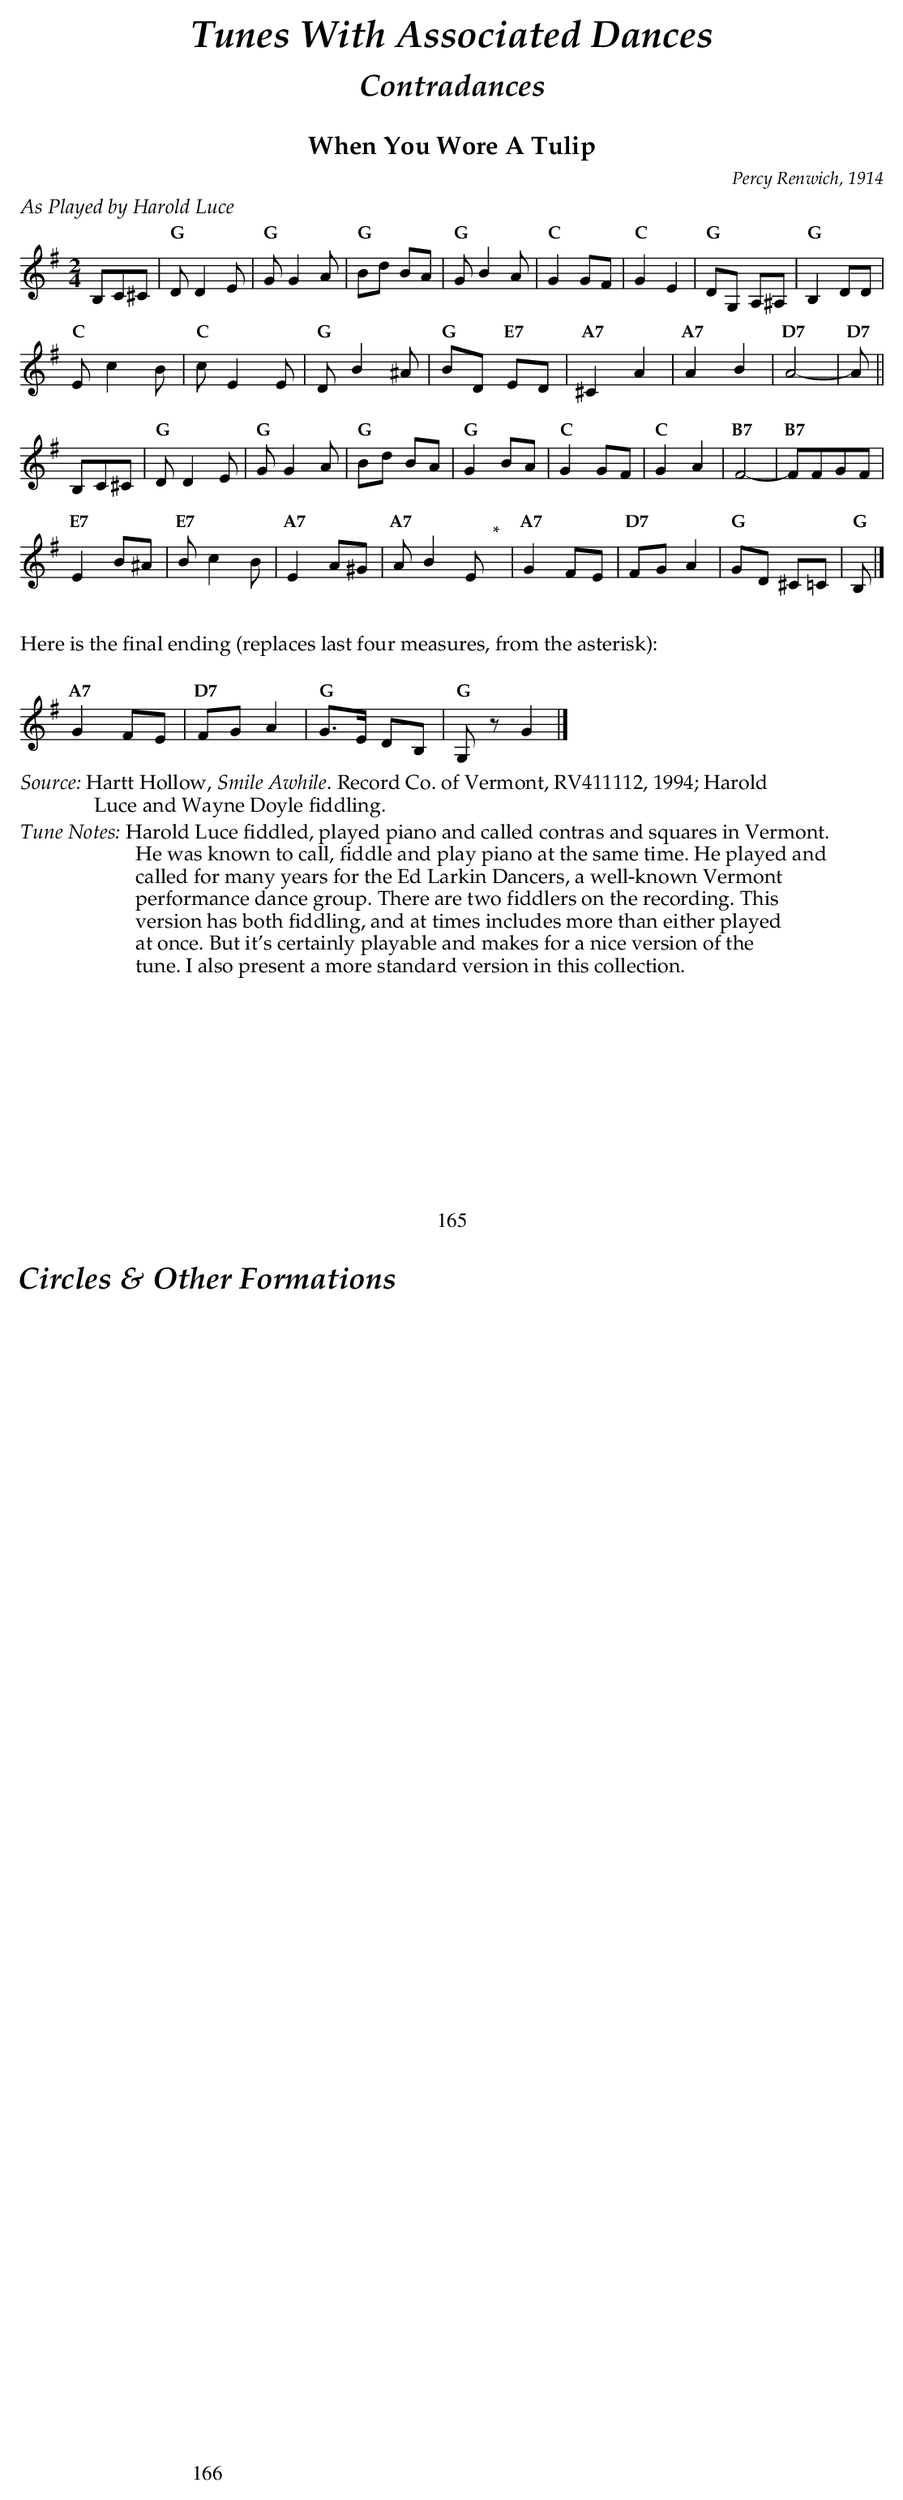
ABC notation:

X:1
T:When You Wore A Tulip
C:Percy Renwich, 1914
M:2/4
L:1/8
K:G
%%text $2As Played by Harold Luce$0
B,C^C |\
"G" DD2E   | "G" GG2A   | "G" Bd BA  | "G" GB2A  |\
"C" G2 GF  | "C" G2E2   | "G" DG, A,^A,   | "G" B,2 DD |
"C" Ec2B   | "C" cE2E   | "G" DB2^A  | "G" BD "E7" ED |\
"A7" ^C2A2 | "A7" A2B2  | "D7" A4-   | "D7" A ||
B,C^C |\
"G" DD2E   | "G" GG2A   | "G" Bd BA  | "G" G2BA  |\
"C" G2GF   | "C" G2A2   | "B7" F4-   | "B7" FFGF |
"E7" E2B^A | "E7" Bc2B  | "A7" E2A^G | "A7" AB2E "^*"y |\
"A7" G2 FE | "D7" FGA2  | "G" GD ^C=C    | "G" B,    |]
%%vskip 15
%%text Here is the final ending (replaces last four measures, from the asterisk):
%%vskip 15
"A7" G2 FE | "D7" FGA2  | "G" G>E DB, | "G" G,z G2    |]


Circles & Other Formations
